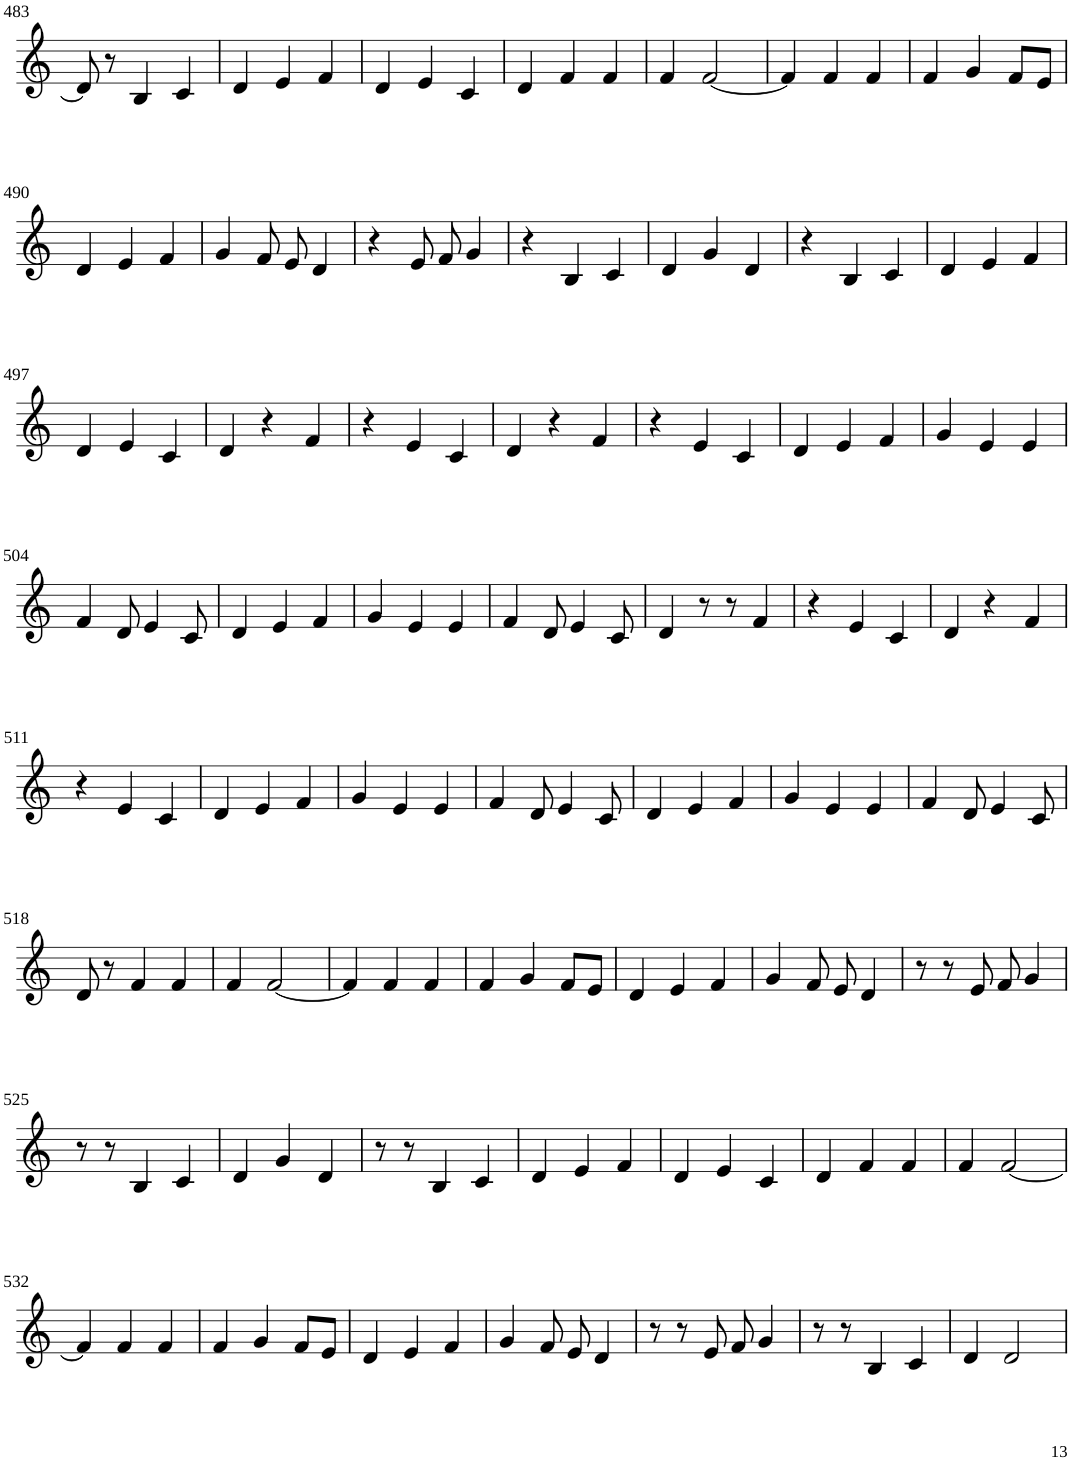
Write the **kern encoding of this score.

**kern
*part1
*staff1
*I"Violin
!!LO:PB:g=z
*clefG2
*k[]
*M6/8
=483
8d/]
8r
4B/
4c/
=484
4d/
4e/
4f/
=485
4d/
4e/
4c/
=486
4d/
4f/
4f/
=487
4f/
[2f/
=488
4f/]
4f/
4f/
=489
4f/
4g/
8f/L
8e/J
!!LO:LB:g=z
=490
4d/
4e/
4f/
=491
4g/
8f/
8e/
4d/
=492
4r
8e/
8f/
4g/
=493
4r
4B/
4c/
=494
4d/
4g/
4d/
=495
4r
4B/
4c/
=496
4d/
4e/
4f/
!!LO:LB:g=z
=497
4d/
4e/
4c/
=498
4d/
4r
4f/
=499
4r
4e/
4c/
=500
4d/
4r
4f/
=501
4r
4e/
4c/
=502
4d/
4e/
4f/
=503
4g/
4e/
4e/
!!LO:LB:g=z
=504
4f/
8d/
4e/
8c/
=505
4d/
4e/
4f/
=506
4g/
4e/
4e/
=507
4f/
8d/
4e/
8c/
=508
4d/
8r
8r
4f/
=509
4r
4e/
4c/
=510
4d/
4r
4f/
!!LO:LB:g=z
=511
4r
4e/
4c/
=512
4d/
4e/
4f/
=513
4g/
4e/
4e/
=514
4f/
8d/
4e/
8c/
=515
4d/
4e/
4f/
=516
4g/
4e/
4e/
=517
4f/
8d/
4e/
8c/
!!LO:LB:g=z
=518
8d/
8r
4f/
4f/
=519
4f/
[2f/
=520
4f/]
4f/
4f/
=521
4f/
4g/
8f/L
8e/J
=522
4d/
4e/
4f/
=523
4g/
8f/
8e/
4d/
=524
8r
8r
8e/
8f/
4g/
!!LO:LB:g=z
=525
8r
8r
4B/
4c/
=526
4d/
4g/
4d/
=527
8r
8r
4B/
4c/
=528
4d/
4e/
4f/
=529
4d/
4e/
4c/
=530
4d/
4f/
4f/
=531
4f/
[2f/
!!LO:LB:g=z
=532
4f/]
4f/
4f/
=533
4f/
4g/
8f/L
8e/J
=534
4d/
4e/
4f/
=535
4g/
8f/
8e/
4d/
=536
8r
8r
8e/
8f/
4g/
=537
8r
8r
4B/
4c/
=538
4d/
2d/
=
*-
